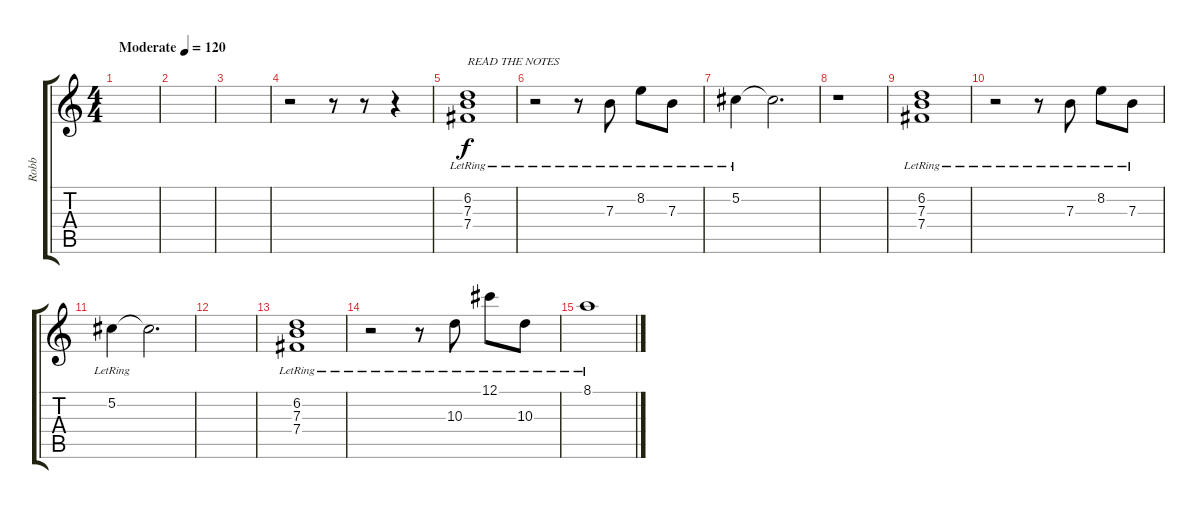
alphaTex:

\track ("Robb" "Robb") {instrument acousticguitarsteel}
\staff {score tabs}
\tuning (Db4 Ab3 E3 B2 Gb2 B1) {hide}
\ts (4 4)
\tempo (120 "Moderate")
\clef g2
\ks c
|
|
|
r.2 r.8 r.8 r.4 |
(6.2{lr} 7.3{lr} 7.4{lr}).1{txt "READ THE NOTES"} |
r.2 r.8 7.3{lr}.8 8.2{lr}.8 7.3{lr}.8 |
5.2{lr}.4 5.2{t}.2{d} |
r.1 |
(6.2{lr} 7.3{lr} 7.4{lr}).1 |
r.2 r.8 7.3{lr}.8 8.2{lr}.8 7.3{lr}.8 |
5.2{lr}.4 5.2{t}.2{d} |
|
(6.2{lr} 7.3{lr} 7.4{lr}).1 |
r.2 r.8 10.3{lr}.8 12.1{lr}.8 10.3{lr}.8 |
8.1{lr}.1
